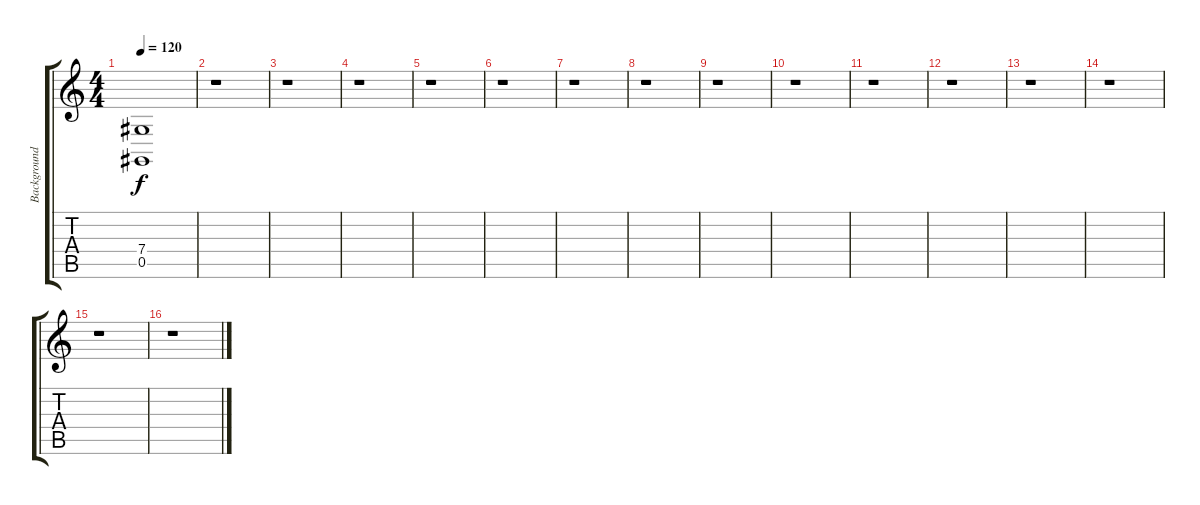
\track ("Background Vocals" "Background") {instrument choiraahs}
\staff {score tabs}
\tuning (Eb4 Bb3 Gb3 Db3 Ab2 Db2) {hide}
\ts (4 4)
\tempo 120
\clef g2
\ks c
(7.4{t} 0.5{t}).1{dy f} |
r.1 |
r.1 |
r.1 |
r.1 |
r.1 |
r.1 |
r.1 |
r.1 |
r.1 |
r.1 |
r.1 |
r.1 |
r.1 |
r.1 |
r.1
